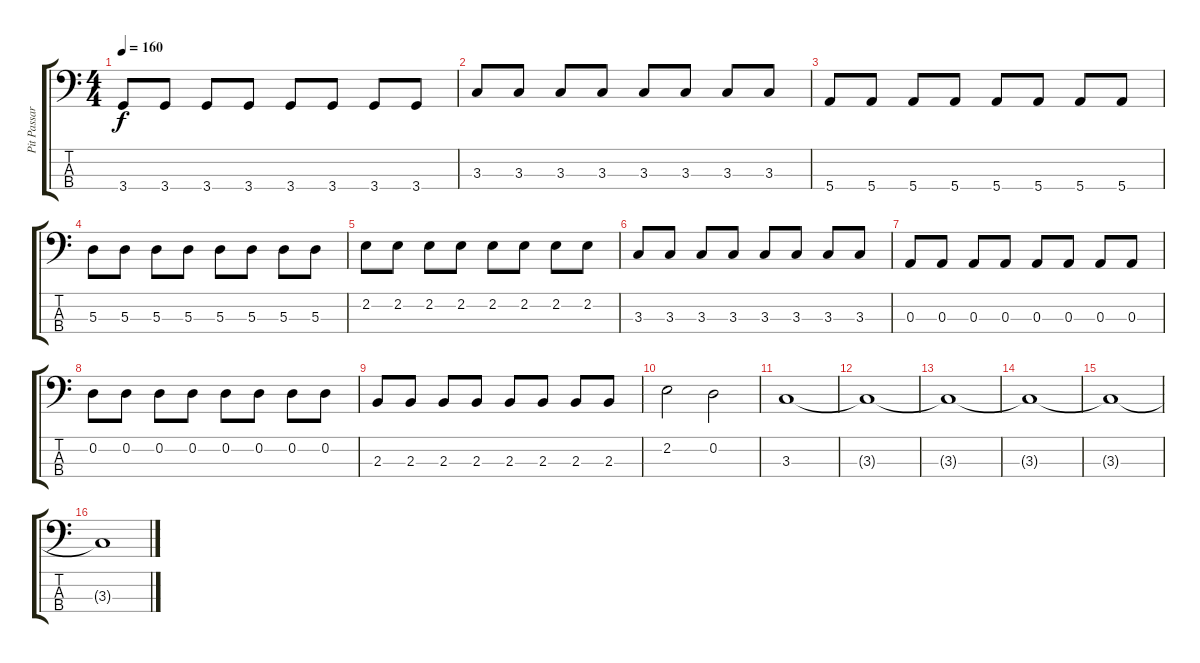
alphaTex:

\track ("Pit Passarell" "Pit Passar") {instrument electricbassfinger}
\staff {score tabs}
\tuning (G2 D2 A1 E1) {hide}
\ts (4 4)
\tempo 160
\clef f4
\ks c
3.4.8{dy f} 3.4.8 3.4.8 3.4.8 3.4.8 3.4.8 3.4.8 3.4.8 |
3.3.8 3.3.8 3.3.8 3.3.8 3.3.8 3.3.8 3.3.8 3.3.8 |
5.4.8 5.4.8 5.4.8 5.4.8 5.4.8 5.4.8 5.4.8 5.4.8 |
5.3.8 5.3.8 5.3.8 5.3.8 5.3.8 5.3.8 5.3.8 5.3.8 |
2.2.8 2.2.8 2.2.8 2.2.8 2.2.8 2.2.8 2.2.8 2.2.8 |
3.3.8 3.3.8 3.3.8 3.3.8 3.3.8 3.3.8 3.3.8 3.3.8 |
0.3.8 0.3.8 0.3.8 0.3.8 0.3.8 0.3.8 0.3.8 0.3.8 |
0.2.8 0.2.8 0.2.8 0.2.8 0.2.8 0.2.8 0.2.8 0.2.8 |
2.3.8 2.3.8 2.3.8 2.3.8 2.3.8 2.3.8 2.3.8 2.3.8 |
2.2.2 0.2.2 |
3.3.1 |
3.3{t}.1 |
3.3{t}.1 |
3.3{t}.1 |
3.3{t}.1 |
3.3{t}.1
